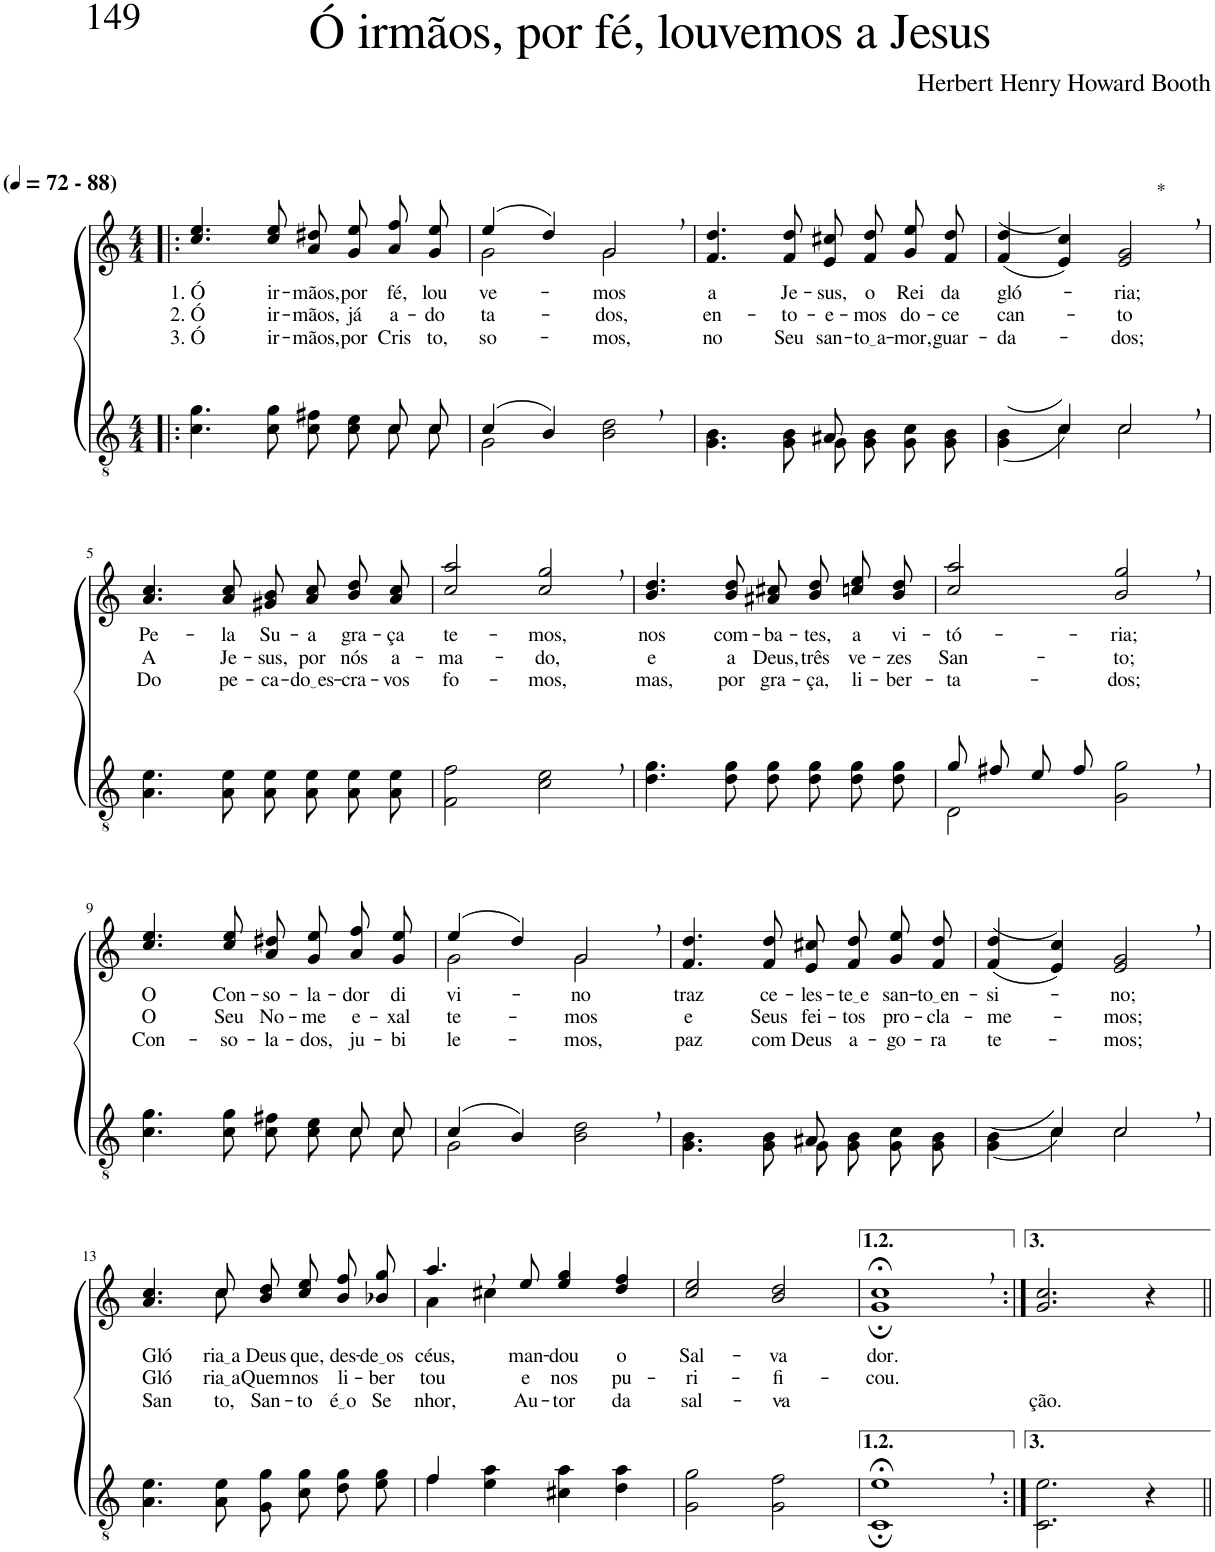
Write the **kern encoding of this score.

**kern	**kern	**text	**text	**text
*part2	*part1	*part1	*part1	*part1
*staff2	*staff1	*staff1	*staff1	*staff1
*I"Parte III e IV	*I"Parte I e II	*	*	*
*clefGv2	*clefG2	*	*	*
*Trd3c5	*Trd3c5	*	*	*
*k[]	*k[]	*	*	*
*M4/4	*M4/4	*	*	*
*MM72	*MM72	*	*	*
=1!|:	=1!|:	=1!|:	=1!|:	=1!|:
*^	*	*	*	*
!	!	!LO:TX:a:B:t=(	!	!	!
!	!	!LO:TX:a:B:t=- 88)	!	!	!
!	!	!	!LO:LY:b	!LO:LY:b	!LO:LY:b
4.c\ 4.g\	2.ryy	4.cc/ 4.ee/	1. Ó	2. Ó	3. Ó
!	!	!	!LO:LY:b	!LO:LY:b	!LO:LY:b
8c\ 8g\	.	8cc/ 8ee/	ir-	ir-	ir-
!	!	!	!LO:LY:b	!LO:LY:b	!LO:LY:b
8c\ 8f#X\L	.	8a\ 8dd#X\L	-mãos,	-mãos,	-mãos,
!	!	!	!LO:LY:b	!LO:LY:b	!LO:LY:b
8c\ 8e\J	.	8g\ 8ee\J	por	já	por
!	!	!	!LO:LY:b	!LO:LY:b	!LO:LY:b
8c\L	8c/L	8a\ 8ff\L	fé,	a-	Cris
!	!	!	!LO:LY:b	!LO:LY:b	!LO:LY:b
8c\J	8c/J	8g\ 8ee\J	lou-	-do-	to,
=2	=2	=2	=2	=2	=2
*	*	*^	*	*	*
!	!	!	!	!LO:LY:b	!LO:LY:b	!LO:LY:b
(4c/	2G\	(4ee/	2g\	-ve-	-ta-	so-
4B/)	.	4dd/)	.	.	.	.
!	!	!	!	!LO:LY:b	!LO:LY:b	!LO:LY:b
4ryy	2B\ 2d\	2g,/	2g\	-mos	-dos,	-mos,
4ryy	.	.	.	.	.	.
*	*	*v	*v	*	*	*
=3	=3	=3	=3	=3	=3
!	!	!	!LO:LY:b	!LO:LY:b	!LO:LY:b
2ryy	4.G\ 4.B\	4.f/ 4.dd/	a	en-	no
!	!	!	!LO:LY:b	!LO:LY:b	!LO:LY:b
.	8G\ 8B\	8f/ 8dd/	Je-	-to-	Seu
!	!	!	!LO:LY:b	!LO:LY:b	!LO:LY:b
8A#X/	8G/L	8e/ 8cc#X/L	-sus,	-e-	san-
!	!	!	!LO:LY:b	!LO:LY:b	!LO:LY:b
4.ryy	8G/ 8B/J	8f/ 8dd/J	o	-mos	to a
!	!	!	!LO:LY:b	!LO:LY:b	!LO:LY:b
.	8G/ 8c/L	8g\ 8ee\L	Rei	do-	-mor,
!	!	!	!LO:LY:b	!LO:LY:b	!LO:LY:b
.	8G/ 8B/J	8f\ 8dd\J	da	-ce	guar-
=4	=4	=4	=4	=4	=4
!	!	!	!LO:LY:b	!LO:LY:b	!LO:LY:b
4ryy	(4G\ 4B\	((4f/ 4dd/	gló-	can-	-da-
(4c/	4c\)	4e/ 4cc/))	.	.	.
!	!	!LO:TX:a:t=*	!	!	!
!	!	!	!LO:LY:b	!LO:LY:b	!LO:LY:b
2c,/	2c\	2e/, 2g/,	-ria;	to	-dos;
!!LO:LB:g=z
=5	=5	=5	=5	=5	=5
!	!	!	!LO:LY:b	!LO:LY:b	!LO:LY:b
*v	*v	*	*	*	*
4.A\ 4.e\	4.a/ 4.cc/	Pe-	A	Do
!	!	!LO:LY:b	!LO:LY:b	!LO:LY:b
8A\ 8e\	8a/ 8cc/	-la	Je-	pe-
!	!	!LO:LY:b	!LO:LY:b	!LO:LY:b
8A\ 8e\L	8g#X/ 8b/L	Su-	-sus,	-ca-
!	!	!LO:LY:b	!LO:LY:b	!LO:LY:b
8A\ 8e\J	8a/ 8cc/J	-a	por	do es
!	!	!LO:LY:b	!LO:LY:b	!LO:LY:b
8A\ 8e\L	8b\ 8dd\L	gra-	nós	-cra-
!	!	!LO:LY:b	!LO:LY:b	!LO:LY:b
8A\ 8e\J	8a\ 8cc\J	-ça	a-	-vos
=6	=6	=6	=6	=6
!	!	!LO:LY:b	!LO:LY:b	!LO:LY:b
2F\ 2f\	2cc/ 2aa/	te-	-ma-	fo-
!	!	!LO:LY:b	!LO:LY:b	!LO:LY:b
2c\, 2e\,	2cc/, 2gg/,	-mos,	-do,	-mos,
=7	=7	=7	=7	=7
!	!	!LO:LY:b	!LO:LY:b	!LO:LY:b
4.d\ 4.g\	4.b/ 4.dd/	nos	e	mas,
!	!	!LO:LY:b	!LO:LY:b	!LO:LY:b
8d\ 8g\	8b/ 8dd/	com-	a	por
!	!	!LO:LY:b	!LO:LY:b	!LO:LY:b
8d\ 8g\L	8a#X\ 8cc#X\L	-ba-	Deus,	gra-
!	!	!LO:LY:b	!LO:LY:b	!LO:LY:b
8d\ 8g\J	8b\ 8dd\J	-tes,	três	-ça,
!	!	!LO:LY:b	!LO:LY:b	!LO:LY:b
8d\ 8g\L	8ccn\ 8ee\L	a	ve-	li-
!	!	!LO:LY:b	!LO:LY:b	!LO:LY:b
8d\ 8g\J	8b\ 8dd\J	vi-	-zes	-ber-
=8	=8	=8	=8	=8
*^	*	*	*	*
!	!	!	!LO:LY:b	!LO:LY:b	!LO:LY:b
8g/L	2D\	2cc/ 2aa/	-tó-	San-	-ta-
8f#X/J	.	.	.	.	.
8e/L	.	.	.	.	.
8f#/J	.	.	.	.	.
!	!	!	!LO:LY:b	!LO:LY:b	!LO:LY:b
2ryy	2G\ 2g\	2b/, 2gg/,	-ria;	-to;	-dos;
!!LO:LB:g=z
=9	=9	=9	=9	=9	=9
!	!	!	!LO:LY:b	!LO:LY:b	!LO:LY:b
4.c\ 4.g\	2.ryy	4.cc/ 4.ee/	O	O	Con-
!	!	!	!LO:LY:b	!LO:LY:b	!LO:LY:b
8c\ 8g\	.	8cc/ 8ee/	Con-	Seu	-so-
!	!	!	!LO:LY:b	!LO:LY:b	!LO:LY:b
8c\ 8f#X\L	.	8a\ 8dd#X\L	-so-	No-	-la-
!	!	!	!LO:LY:b	!LO:LY:b	!LO:LY:b
8c\ 8e\J	.	8g\ 8ee\J	-la-	-me	-dos,
!	!	!	!LO:LY:b	!LO:LY:b	!LO:LY:b
8c\L	8c/L	8a\ 8ff\L	-dor	e-	ju-
!	!	!	!LO:LY:b	!LO:LY:b	!LO:LY:b
8c\J	8c/J	8g\ 8ee\J	di-	-xal-	-bi-
=10	=10	=10	=10	=10	=10
*	*	*^	*	*	*
!	!	!	!	!LO:LY:b	!LO:LY:b	!LO:LY:b
(4c/	2G\	(4ee/	2g\	-vi-	-te-	-le-
4B/)	.	4dd/)	.	.	.	.
!	!	!	!	!LO:LY:b	!LO:LY:b	!LO:LY:b
2ryy	2B\ 2d\	2g,/	2g\	-no	-mos	-mos,
=11	=11	=11	=11	=11	=11	=11
!	!	!	!	!LO:LY:b	!LO:LY:b	!LO:LY:b
*	*	*v	*v	*	*	*
2ryy	4.G\ 4.B\	4.f/ 4.dd/	traz	e	paz
!	!	!	!LO:LY:b	!LO:LY:b	!LO:LY:b
.	8G\ 8B\	8f/ 8dd/	ce-	Seus	com
!	!	!	!LO:LY:b	!LO:LY:b	!LO:LY:b
8A#X/	8G/L	8e/ 8cc#X/L	-les-	fei-	Deus
!	!	!	!LO:LY:b	!LO:LY:b	!LO:LY:b
4.ryy	8G/ 8B/J	8f/ 8dd/J	te e	-tos	a-
!	!	!	!LO:LY:b	!LO:LY:b	!LO:LY:b
.	8G/ 8c/L	8g\ 8ee\L	san-	pro-	-go-
!	!	!	!LO:LY:b	!LO:LY:b	!LO:LY:b
.	8G/ 8B/J	8f\ 8dd\J	to en	-cla-	-ra
=12	=12	=12	=12	=12	=12
!	!	!	!LO:LY:b	!LO:LY:b	!LO:LY:b
4ryy	4G\ 4B\	((4f/ 4dd/	-si-	-me-	te-
((4c/	4c\	4e/ 4cc/))	.	.	.
!	!	!	!LO:LY:b	!LO:LY:b	!LO:LY:b
2c,/	2c\	2e/, 2g/,	-no;	-mos;	-mos;
!!LO:LB:g=z
=13	=13	=13	=13	=13	=13
!	!	!	!LO:LY:b	!LO:LY:b	!LO:LY:b
*v	*v	*^	*	*	*
4.A\ 4.e\	4.a/ 4.cc/	4.ryy	Gló-	Gló-	San-
!	!	!	!LO:LY:b	!LO:LY:b	!LO:LY:b
8A\ 8e\	8cc/	8cc\	ria a	ria a	-to,
!	!	!	!LO:LY:b	!LO:LY:b	!LO:LY:b
8G\ 8g\L	8b\ 8dd\L	2ryy	Deus	Quem	San-
!	!	!	!LO:LY:b	!LO:LY:b	!LO:LY:b
8c\ 8g\J	8cc\ 8ee\J	.	que,	nos	-to
!	!	!	!LO:LY:b	!LO:LY:b	!LO:LY:b
8d\ 8g\L	8b\ 8ff\L	.	des-	li-	é o
!	!	!	!LO:LY:b	!LO:LY:b	!LO:LY:b
8e\ 8g\J	8b-X\ 8gg\J	.	de os	-ber-	Se-
=14	=14	=14	=14	=14	=14
*^	*	*	*	*	*
!	!	!	!	!LO:LY:b	!LO:LY:b	!LO:LY:b
4f/	4f\	4.aa,/	4a\	céus,	-tou	-nhor,
2.ryy	4e\ 4a\	.	4cc#X\	.	.	.
!	!	!	!	!LO:LY:b	!LO:LY:b	!LO:LY:b
.	.	8ee/	.	man-	e	Au-
!	!	!	!	!LO:LY:b	!LO:LY:b	!LO:LY:b
.	4c#X\ 4a\	4ee/ 4gg/	2ryy	-dou	nos	-tor
!	!	!	!	!LO:LY:b	!LO:LY:b	!LO:LY:b
.	4d\ 4a\	4dd/ 4ff/	.	o	pu-	da
*	*	*v	*v	*	*	*
=15	=15	=15	=15	=15	=15
!	!	!	!LO:LY:b	!LO:LY:b	!LO:LY:b
*v	*v	*	*	*	*
2G\ 2g\	2cc/ 2ee/	Sal-	-ri-	sal-
!	!	!LO:LY:b	!LO:LY:b	!LO:LY:b
2G\ 2f\	2b/ 2dd/	-va	-fi-	-va-
=16	=16	=16	=16	=16
*^	*	*	*	*
!	!	!	!LO:LY:b	!LO:LY:b	!
*	*	*^	*	*	*
1e;<,	1C;	1cc;<,	1g;	dor.	-cou.	.
=17:|!	=17:|!	=17:|!	=17:|!	=17:|!	=17:|!	=17:|!
!	!	!	!	!	!	!LO:LY:b
*v	*v	*	*	*	*	*
*	*v	*v	*	*	*
2.C\ 2.e\	2.g/ 2.cc/	.	.	-ção.
4r	4r	.	.	.
=||	=||	=||	=||	=||
*-	*-	*-	*-	*-
